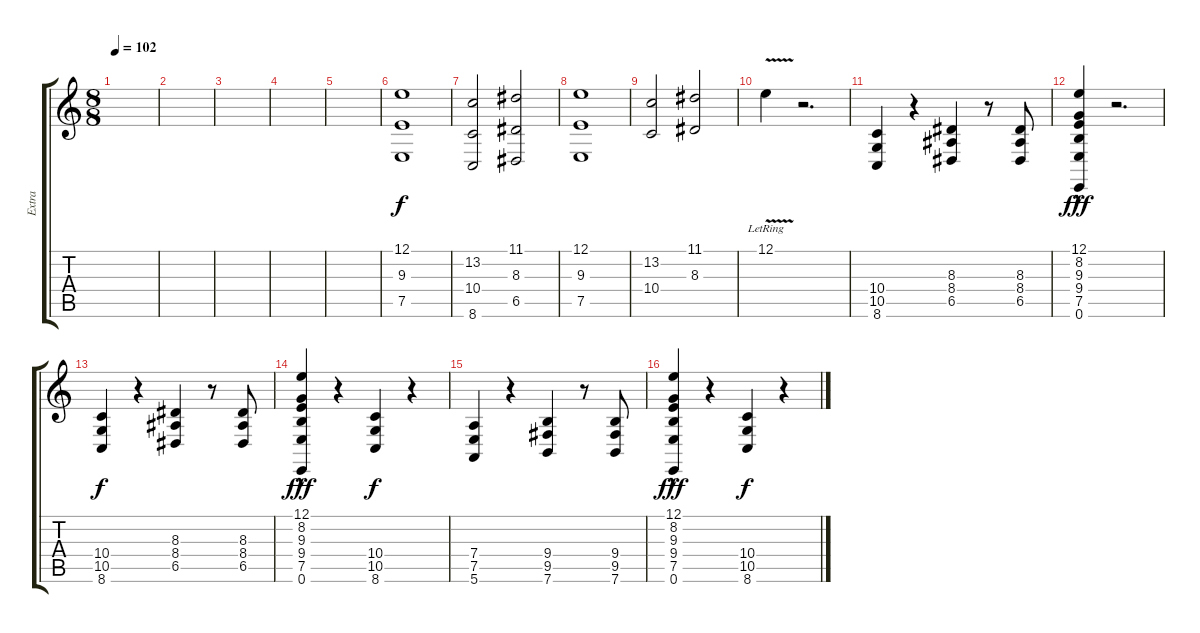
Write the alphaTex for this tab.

\track ("Extra" "Extra") {instrument choiraahs}
\staff {score tabs}
\tuning (E4 B3 G3 D3 A2 E2) {hide}
\ts (8 8)
\tempo 102
\clef g2
\ks c
|
|
|
|
|
(12.1 9.3 7.5).1 |
(13.2 10.4 8.6).2 (11.1 8.3 6.5).2 |
(12.1 9.3 7.5).1 |
(13.2 10.4).2 (11.1 8.3).2 |
12.1{v lr}.4 r.2{d} |
(10.4 10.5 8.6).4{volume 6 instrument orchestrahit} r.4 (8.3 8.4 6.5).4 r.8 (8.3 8.4 6.5).8 |
(12.1 8.2 9.3 9.4 7.5{hac} 0.6{hac}).4{dy fff} r.2{d} |
(10.4 10.5 8.6).4{dy f} r.4 (8.3 8.4 6.5).4 r.8 (8.3 8.4 6.5).8 |
(12.1 8.2 9.3 9.4 7.5{hac} 0.6{hac}).4{dy fff} r.4 (10.4 10.5 8.6).4{dy f} r.4 |
(7.4 7.5 5.6).4 r.4 (9.4 9.5 7.6).4 r.8 (9.4 9.5 7.6).8 |
(12.1 8.2 9.3 9.4 7.5{hac} 0.6{hac}).4{dy fff} r.4 (10.4 10.5 8.6).4{dy f} r.4
